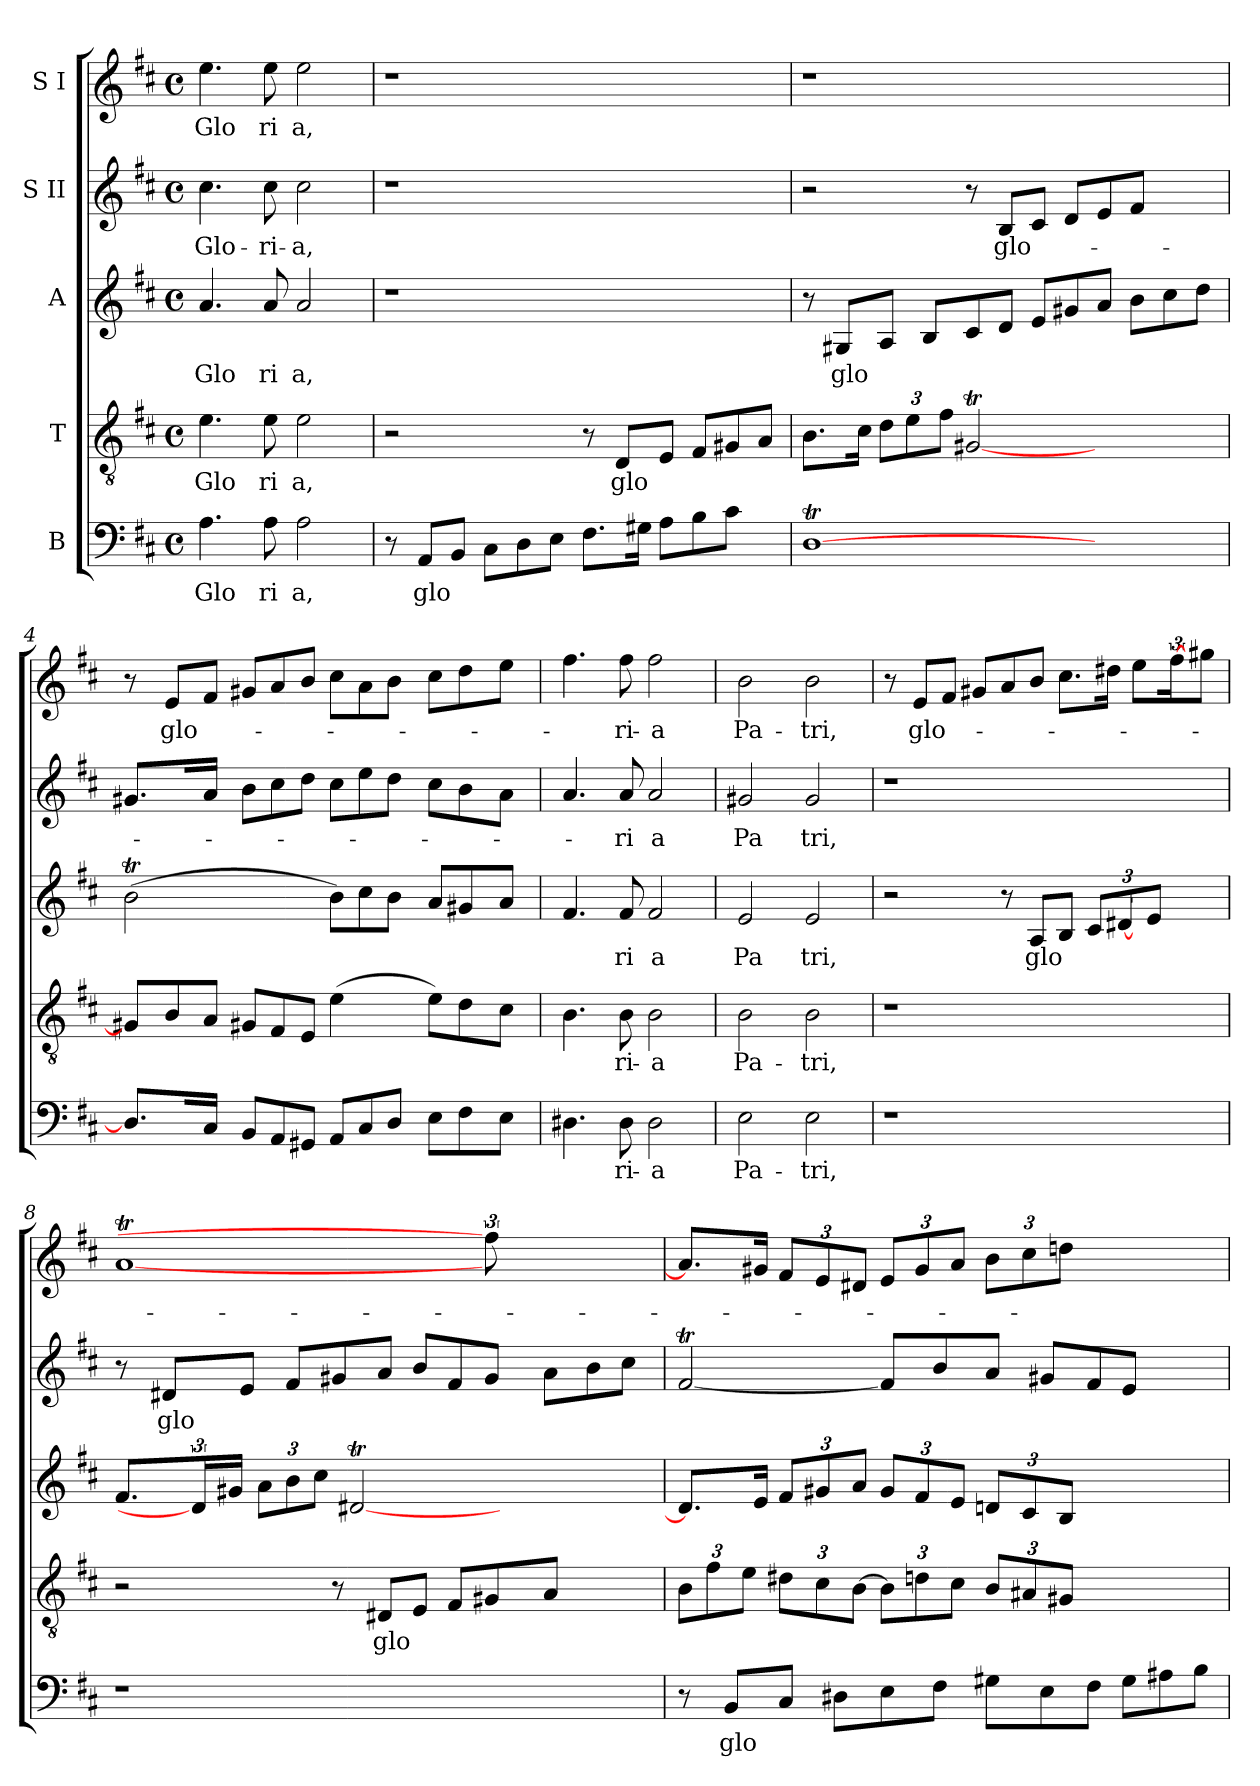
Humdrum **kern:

**kern	**text	**kern	**text	**kern	**text	**kern	**text	**kern	**text
*part5	*part5	*part4	*part4	*part3	*part3	*part2	*part2	*part1	*part1
*staff5	*staff5	*staff4	*staff4	*staff3	*staff3	*staff2	*staff2	*staff1	*staff1
*I"B	*	*I"T	*	*I"A	*	*I"S II	*	*I"S I	*
!!LO:PB:g=z
*stria5	*	*stria5	*	*stria5	*	*stria5	*	*stria5	*
*clefF4	*	*clefGv2	*	*clefG2	*	*clefG2	*	*clefG2	*
*k[f#c#]	*	*k[f#c#]	*	*k[f#c#]	*	*k[f#c#]	*	*k[f#c#]	*
*D:	*	*D:	*	*D:	*	*D:	*	*D:	*
*M4/4	*	*M4/4	*	*M4/4	*	*M4/4	*	*M4/4	*
*met(c)	*	*met(c)	*	*met(c)	*	*met(c)	*	*met(c)	*
=1	=1	=1	=1	=1	=1	=1	=1	=1	=1
!	!LO:LY:b:cj	!	!LO:LY:b:cj	!	!LO:LY:b:cj	!	!LO:LY:b:cj	!	!LO:LY:b:cj
4.A\	Glo	4.e\	Glo	4.a/	Glo	4.cc#\	Glo-	4.ee\	Glo
!	!LO:LY:b:cj	!	!LO:LY:b:cj	!	!LO:LY:b:cj	!	!LO:LY:b:cj	!	!LO:LY:b:cj
8A\	ri	8e\	ri	8a/	ri	8cc#\	-ri-	8ee\	ri
!	!LO:LY:b:cj	!	!LO:LY:b:cj	!	!LO:LY:b:cj	!	!LO:LY:b:cj	!	!LO:LY:b:cj
2A\	a,	2e\	a,	2a/	a,	2cc#\	-a,	2ee\	a,
=2	=2	=2	=2	=2	=2	=2	=2	=2	=2
8r	.	2r	.	1r	.	1r	.	1r	.
!	!LO:LY:b	!	!	!	!	!	!	!	!
8AA>/L	glo	.	.	.	.	.	.	.	.
8BB/J	.	.	.	.	.	.	.	.	.
8C#\L	.	.	.	.	.	.	.	.	.
8D\	.	4ryy	.	.	.	.	.	.	.
8E\J	.	.	.	.	.	.	.	.	.
8.F#\L	.	8r	.	.	.	.	.	.	.
!	!	!	!LO:LY:b	!	!	!	!	!	!
.	.	8D>/L	glo	.	.	.	.	.	.
16G#X\J	.	.	.	.	.	.	.	.	.
8A\L	.	8E/J	.	2ryy	.	2ryy	.	2ryy	.
8B\	.	8F#/L	.	.	.	.	.	.	.
8c#\J	.	8G#X/	.	.	.	.	.	.	.
8ryy	.	8A/J	.	.	.	.	.	.	.
=3	=3	=3	=3	=3	=3	=3	=3	=3	=3
[>1DT	.	8.B\L	.	8r	.	2r	.	1r	.
!	!	!	!	!	!LO:LY:b	!	!	!	!
.	.	.	.	8G#X>/L	glo	.	.	.	.
.	.	16c#\J	.	.	.	.	.	.	.
.	.	12d\L	.	8A/J	.	.	.	.	.
.	.	12e\	.	.	.	.	.	.	.
.	.	.	.	8B/L	.	.	.	.	.
.	.	12f#\J	.	.	.	.	.	.	.
.	.	[>2G#Xt/	.	8c#/	.	8r	.	.	.
!	!	!	!	!	!	!	!LO:LY:b	!	!
.	.	.	.	8d/J	.	8B>/L	glo-	.	.
.	.	.	.	8e/L	.	8c#/J	.	.	.
.	.	.	.	8g#X/	.	8d/L	.	.	.
2ryy	.	2ryy	.	8a/J	.	8e/	.	2ryy	.
.	.	.	.	8b\L	.	8f#/J	.	.	.
.	.	.	.	8cc#\	.	4ryy	.	.	.
.	.	.	.	8dd\J	.	.	.	.	.
!!LO:LB:g=z
=4	=4	=4	=4	=4	=4	=4	=4	=4	=4
*^	*	*^	*	*	*	*^	*	*	*
8.D/L]	16.ryy	.	8G#X/L]	16..ryy	.	(>2bT\	.	8.g#X/L	16.ryy	.	8r	.
.	1ryy	.	.	.	.	.	.	.	1ryy	.	.	.
.	.	.	.	1ryy	.	.	.	.	.	.	.	.
!	!	!	!	!	!	!	!	!	!	!	!	!LO:LY:b
.	.	.	8B/	.	.	.	.	.	.	.	8e>/L	glo-
16ryy	.	.	.	.	.	.	.	16ryy	.	.	.	.
16C#/J	.	.	8A/J	.	.	.	.	16a/J	.	.	8f#/J	.
16ryy	.	.	.	.	.	.	.	16ryy	.	.	.	.
8BB/L	.	.	8G#X/L	.	.	.	.	8b\L	.	.	8g#X/L	.
8AA/	.	.	8F#/	.	.	4ryy	.	8cc#\	.	.	8a/	.
8GG#X/J	.	.	8E/J	.	.	.	.	8dd\J	.	.	8b/J	.
8AA/L	.	.	(>4e\	.	.	8b\L)	.	8cc#\L	.	.	8cc#\L	.
8C#/	.	.	.	.	.	8cc#\	.	8ee\	.	.	8a\	.
8D/J	.	.	8ryy	.	.	8b\J	.	8dd\J	.	.	8b\J	.
.	4ryy	.	.	.	.	.	.	.	4ryy	.	.	.
.	.	.	.	4ryy	.	.	.	.	.	.	.	.
8E\L	.	.	8e\L)	.	.	8a/L	.	8cc#\L	.	.	8cc#\L	.
8F#\	.	.	8d\	.	.	8g#X/	.	8b\	.	.	8dd\	.
.	8ryy	.	.	.	.	.	.	.	8ryy	.	.	.
.	.	.	.	8ryy	.	.	.	.	.	.	.	.
8E\J	.	.	8c#\J	.	.	8a/J	.	8a\J	.	.	8ee\J	.
.	32ryy	.	.	.	.	.	.	.	32ryy	.	.	.
.	.	.	.	64ryy	.	.	.	.	.	.	.	.
*v	*v	*	*	*	*	*	*	*v	*v	*	*	*
*	*	*v	*v	*	*	*	*	*	*	*
=5	=5	=5	=5	=5	=5	=5	=5	=5	=5
4.D#X\	.	4.B\	.	4.f#/	.	4.a/	.	4.ff#\	.
!	!LO:LY:b:cj	!	!LO:LY:b:cj	!	!LO:LY:b:cj	!	!LO:LY:b:cj	!	!LO:LY:b:cj
8D#\	ri-	8B\	ri-	8f#/	ri	8a/	-ri	8ff#\	-ri-
!	!LO:LY:b:cj	!	!LO:LY:b:cj	!	!LO:LY:b:cj	!	!LO:LY:b:cj	!	!LO:LY:b:cj
2D#\	-a	2B\	-a	2f#/	a	2a/	a	2ff#\	-a
=6	=6	=6	=6	=6	=6	=6	=6	=6	=6
!	!LO:LY:b:cj	!	!LO:LY:b:cj	!	!LO:LY:b:cj	!	!LO:LY:b:cj	!	!LO:LY:b:cj
2E\	Pa-	2B\	Pa-	2e/	Pa	2g#X/	Pa	2b\	Pa-
!	!LO:LY:b:cj	!	!LO:LY:b:cj	!	!LO:LY:b:cj	!	!LO:LY:b:cj	!	!LO:LY:b:cj
2E\	-tri,	2B\	-tri,	2e/	tri,	2g#/	tri,	2b\	-tri,
=7	=7	=7	=7	=7	=7	=7	=7	=7	=7
!LO:N:vis=1	!	!LO:N:vis=1	!	!	!	!LO:N:vis=1	!	!	!
1r	.	1r	.	2r	.	1r	.	8r	.
!	!	!	!	!	!	!	!	!	!LO:LY:b
.	.	.	.	.	.	.	.	8e>/L	glo-
.	.	.	.	.	.	.	.	8f#/J	.
.	.	.	.	.	.	.	.	8g#X/L	.
.	.	.	.	8r	.	.	.	8a/	.
!	!	!	!	!	!LO:LY:b	!	!	!	!
.	.	.	.	8A>/L	glo	.	.	8b/J	.
.	.	.	.	8B/J	.	.	.	8.cc#\L	.
.	.	.	.	12c#/L	.	.	.	.	.
.	.	.	.	.	.	.	.	16dd#X\J	.
.	.	.	.	[24d#X/	.	.	.	.	.
24%7ryy	.	24%7ryy	.	24ryy	.	24%7ryy	.	8ee\L	.
.	.	.	.	12e/J	.	.	.	.	.
.	.	.	.	6ryy	.	.	.	[24ff#\	.
.	.	.	.	.	.	.	.	8gg#X\J	.
!!LO:LB:g=z
=8	=8	=8	=8	=8	=8	=8	=8	=8	=8
*	*	*^	*	*	*	*	*	*^	*
1r	.	2r	16ryy	.	8.f#/L	.	8r	.	[<1aT	8ryy	.
.	.	.	1ryy	.	.	.	.	.	.	.	.
!	!	!	!	!	!	!	!	!LO:LY:b	!	!	!
.	.	.	.	.	.	.	8d#X>/L	glo	.	64ryy	.
.	.	.	.	.	.	.	.	.	.	1ryy	.
.	.	.	.	.	24d#/]	.	.	.	.	.	.
.	.	.	.	.	16g#X/J	.	.	.	.	.	.
.	.	.	.	.	.	.	8e/J	.	.	.	.
.	.	.	.	.	12a\L	.	.	.	.	.	.
.	.	.	.	.	12b\	.	8f#/L	.	.	.	.
.	.	.	.	.	12cc#\J	.	.	.	.	.	.
.	.	8r	.	.	.	.	8g#X/	.	.	.	.
.	.	.	.	.	[<2d#Xt/	.	.	.	.	.	.
!	!	!	!	!LO:LY:b	!	!	!	!	!	!	!
.	.	8D#X>/L	.	glo	.	.	8a/J	.	.	.	.
.	.	8E/J	.	.	.	.	8b/L	.	.	.	.
.	.	8F#/L	.	.	.	.	8f#/	.	.	.	.
2ryy	.	8G#X/	.	.	.	.	8g#/J	.	12ff#\]	.	.
.	.	.	.	.	24%11ryy	.	.	.	.	.	.
.	.	.	4..ryy	.	.	.	.	.	.	.	.
.	.	.	.	.	.	.	.	.	12%5ryy	.	.
.	.	8A/J	.	.	.	.	8a\L	.	.	.	.
.	.	.	.	.	.	.	.	.	.	4ryy	.
.	.	4ryy	.	.	.	.	8b\	.	.	.	.
.	.	.	.	.	.	.	8cc#\J	.	.	.	.
.	.	.	.	.	.	.	.	.	.	16..ryy	.
*	*	*v	*v	*	*	*	*	*	*v	*v	*
=9	=9	=9	=9	=9	=9	=9	=9	=9	=9
8r	.	12B\L	.	8.d#/L]	.	[<2f#t/	.	8.a/L]	.
.	.	12f#\	.	.	.	.	.	.	.
!	!LO:LY:b	!	!	!	!	!	!	!	!
8BB>/L	glo	.	.	.	.	.	.	.	.
.	.	12e\J	.	.	.	.	.	.	.
.	.	.	.	16e/J	.	.	.	16g#X/J	.
8C#/J	.	12d#X\L	.	12f#/L	.	.	.	12f#/L	.
.	.	12c#\	.	12g#X/	.	.	.	12e/	.
8D#X\L	.	.	.	.	.	.	.	.	.
.	.	[>12B\J	.	12a/J	.	.	.	12d#X/J	.
8E\	.	12B\L]	.	12g#/L	.	8f#/L]	.	12e/L	.
.	.	12dn\	.	12f#/	.	.	.	12g#/	.
8F#\J	.	.	.	.	.	8b/	.	.	.
.	.	12c#\J	.	12e/J	.	.	.	12a/J	.
8G#X\L	.	12B/L	.	12dn/L	.	8a/J	.	12b\L	.
.	.	12A#X/	.	12c#/	.	.	.	12cc#\	.
8E\	.	.	.	.	.	8g#X/L	.	.	.
.	.	12G#X/J	.	12B/J	.	.	.	12ddn\J	.
8F#\J	.	2ryy	.	2ryy	.	8f#/	.	2ryy	.
8G#\L	.	.	.	.	.	8e/J	.	.	.
8A#X\	.	.	.	.	.	4ryy	.	.	.
8B\J	.	.	.	.	.	.	.	.	.
=	=	=	=	=	=	=	=	=	=
*-	*-	*-	*-	*-	*-	*-	*-	*-	*-
